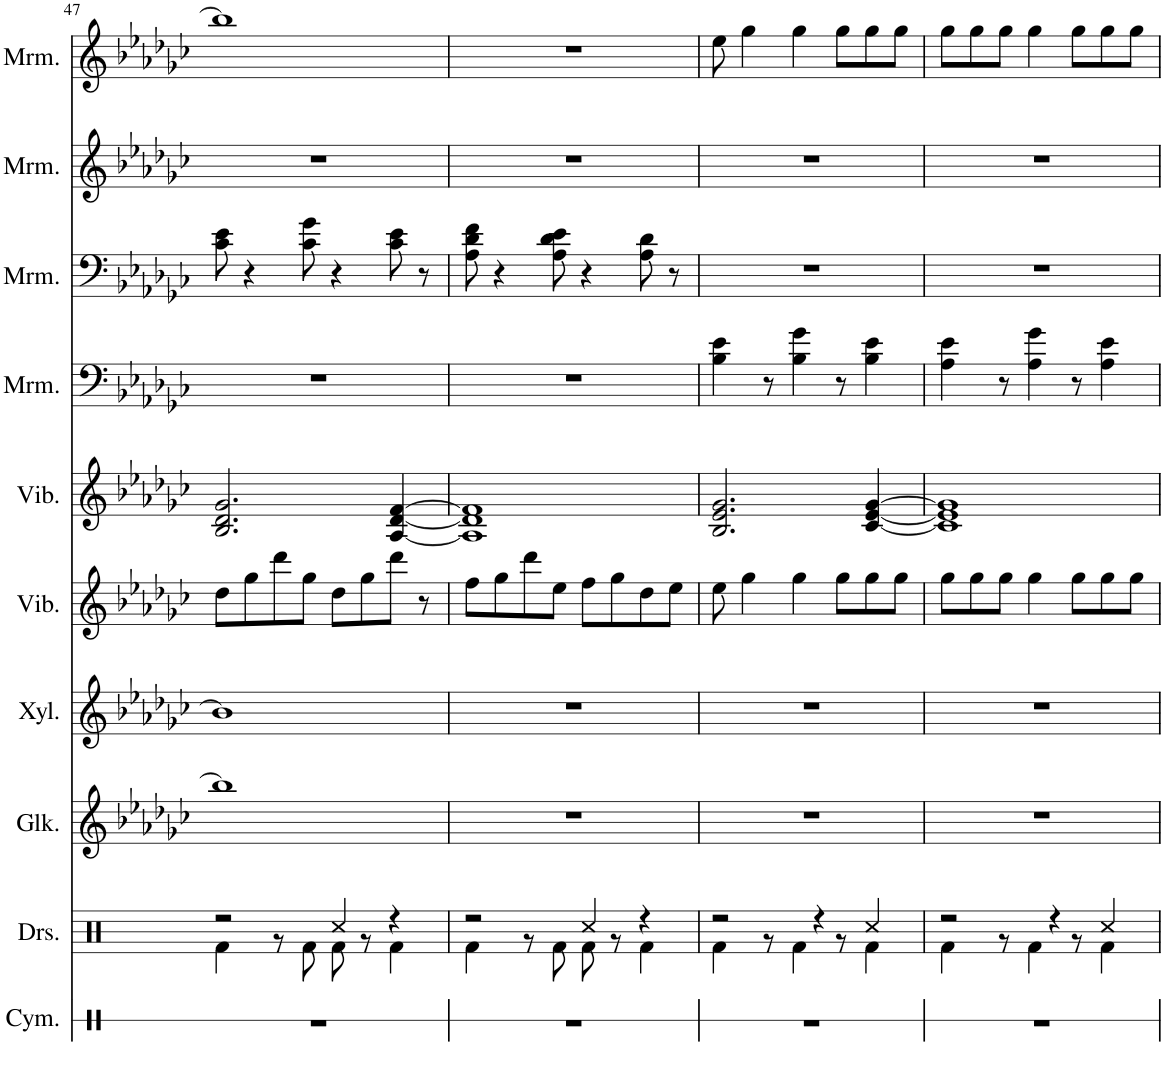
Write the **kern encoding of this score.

**kern	**kern	**kern	**kern	**kern	**kern	**kern	**kern	**kern	**kern
*part10	*part9	*part8	*part7	*part6	*part5	*part4	*part3	*part2	*part1
*staff10	*staff9	*staff8	*staff7	*staff6	*staff5	*staff4	*staff3	*staff2	*staff1
*I"Cymbal	*I"Drumset	*I"Glockenspiel	*I"Xylophone	*I"Vibraphone	*I"Vibraphone	*I"Marimba	*I"Marimba	*I"Marimba	*I"Marimba
*I'Cym.	*I'Drs.	*I'Glk.	*I'Xyl.	*I'Vib.	*I'Vib.	*I'Mrm.	*I'Mrm.	*I'Mrm.	*I'Mrm.
!!LO:PB:g=z
*clefX	*clefX	*clefG2	*clefG2	*clefG2	*clefG2	*clefF4	*clefF4	*clefG2	*clefG2
*	*	*Trd-14c-24	*Trd-7c-12	*	*	*	*	*	*
*k[]	*k[]	*k[b-e-a-d-g-c-]	*k[b-e-a-d-g-c-]	*k[b-e-a-d-g-c-]	*k[b-e-a-d-g-c-]	*k[b-e-a-d-g-c-]	*k[b-e-a-d-g-c-]	*k[b-e-a-d-g-c-]	*k[b-e-a-d-g-c-]
*M4/4	*M4/4	*M4/4	*M4/4	*M4/4	*M4/4	*M4/4	*M4/4	*M4/4	*M4/4
=47	=47	=47	=47	=47	=47	=47	=47	=47	=47
*	*^	*	*	*	*	*	*	*	*
1r	2r	4Rf\	1bb-]	1b-]	8dd-\L	2.B-/ 2.d-/ 2.g-/	1r	8c-\ 8e-\	1r	1bb-]
.	.	.	.	.	8gg-\	.	.	4r	.	.
.	.	8r	.	.	8ddd-\	.	.	.	.	.
.	.	8Rf\	.	.	8gg-\J	.	.	8c-\ 8g-\	.	.
.	4Rcc/	8Rf\	.	.	8dd-\L	.	.	4r	.	.
.	.	8r	.	.	8gg-\	.	.	.	.	.
.	4r	4Rf\	.	.	8ddd-\J	[4A-/ [4d-/ [4f/	.	8c-\ 8e-\	.	.
.	.	.	.	.	8r	.	.	8r	.	.
=48	=48	=48	=48	=48	=48	=48	=48	=48	=48	=48
1r	2r	4Rf\	1r	1r	8ff\L	1A-] 1d-] 1f]	1r	8A-\ 8d-\ 8f\	1r	1r
.	.	.	.	.	8gg-\	.	.	4r	.	.
.	.	8r	.	.	8ddd-\	.	.	.	.	.
.	.	8Rf\	.	.	8ee-\J	.	.	8A-\ 8d-\ 8e-\	.	.
.	4Rcc/	8Rf\	.	.	8ff\L	.	.	4r	.	.
.	.	8r	.	.	8gg-\	.	.	.	.	.
.	4r	4Rf\	.	.	8dd-\	.	.	8A-\ 8d-\	.	.
.	.	.	.	.	8ee-\J	.	.	8r	.	.
=49	=49	=49	=49	=49	=49	=49	=49	=49	=49	=49
1r	2r	4Rf\	1r	1r	8ee-\	2.B-/ 2.e-/ 2.g-/	4B-\ 4e-\	1r	1r	8ee-\
.	.	.	.	.	4gg-\	.	.	.	.	4gg-\
.	.	8r	.	.	.	.	8r	.	.	.
.	.	4Rf\	.	.	4gg-\	.	4B-\ 4g-\	.	.	4gg-\
.	4r	.	.	.	.	.	.	.	.	.
.	.	8r	.	.	8gg-\L	.	8r	.	.	8gg-\L
.	4Rcc/	4Rf\	.	.	8gg-\	[4c-/ [4e-/ [4g-/	4B-\ 4e-\	.	.	8gg-\
.	.	.	.	.	8gg-\J	.	.	.	.	8gg-\J
=50	=50	=50	=50	=50	=50	=50	=50	=50	=50	=50
1r	2r	4Rf\	1r	1r	8gg-\L	1c-] 1e-] 1g-]	4A-\ 4e-\	1r	1r	8gg-\L
.	.	.	.	.	8gg-\	.	.	.	.	8gg-\
.	.	8r	.	.	8gg-\J	.	8r	.	.	8gg-\J
.	.	4Rf\	.	.	4gg-\	.	4A-\ 4g-\	.	.	4gg-\
.	4r	.	.	.	.	.	.	.	.	.
.	.	8r	.	.	8gg-\L	.	8r	.	.	8gg-\L
.	4Rcc/	4Rf\	.	.	8gg-\	.	4A-\ 4e-\	.	.	8gg-\
.	.	.	.	.	8gg-\J	.	.	.	.	8gg-\J
*	*v	*v	*	*	*	*	*	*	*	*
=	=	=	=	=	=	=	=	=	=
*-	*-	*-	*-	*-	*-	*-	*-	*-	*-
